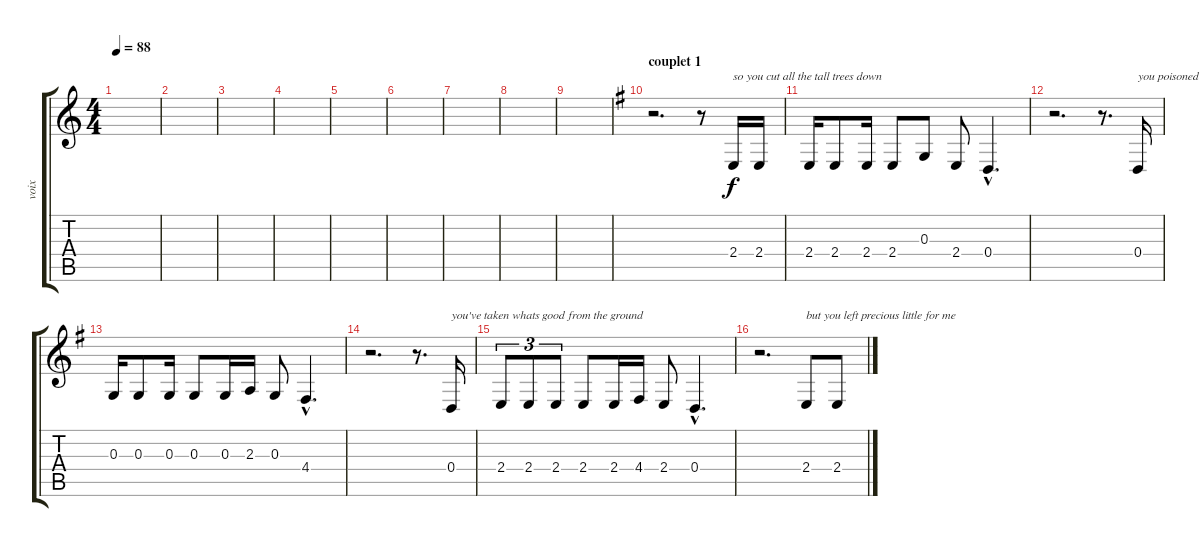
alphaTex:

\track ("voix" "voix") {instrument sopranosax}
\staff {score tabs}
\tuning (E4 B3 G3 D3 A2 E2) {hide}
\ts (4 4)
\tempo 88
\clef g2
\ks c
|
|
|
|
|
|
|
|
|
\section ("" "couplet 1 ")
\ks g
r.2{d} r.8 2.4.16{txt "so you cut all the tall trees down"} 2.4.16 |
2.4.16 2.4.8 2.4.16 2.4.8 0.3.8 2.4.8 0.4{hac}.4{d} |
r.2{d} r.8{d} 0.4.16{txt "you poisoned the sky and the sea"} |
0.3.16 0.3.8 0.3.16 0.3.8 0.3.16 2.3.16 0.3.8 4.4{hac}.4{d} |
r.2{d} r.8{d} 0.4.16{txt "you've taken whats good from the ground"} |
2.4.8{tu (3 2)} 2.4.8{tu (3 2)} 2.4.8{tu (3 2)} 2.4.8 2.4.16 4.4.16 2.4.8 0.4{hac}.4{d} |
r.2{d} 2.4.8{txt "but you left precious little for me"} 2.4.8
